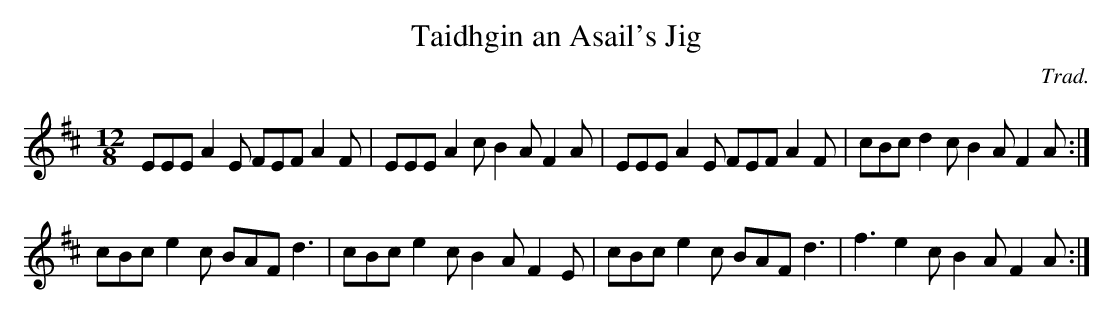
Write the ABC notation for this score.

X:1
T:Taidhgin an Asail's Jig
C:Trad.
M:12/8
L:1/8
K: D
EEE A2E FEF A2F|EEE A2c B2A F2A|EEE A2E FEF A2F|cBc d2c B2A F2A:|
cBc e2c BAF d3|cBc e2c B2A F2E|cBc e2c BAF d3|f3 e2c B2A F2A:|
